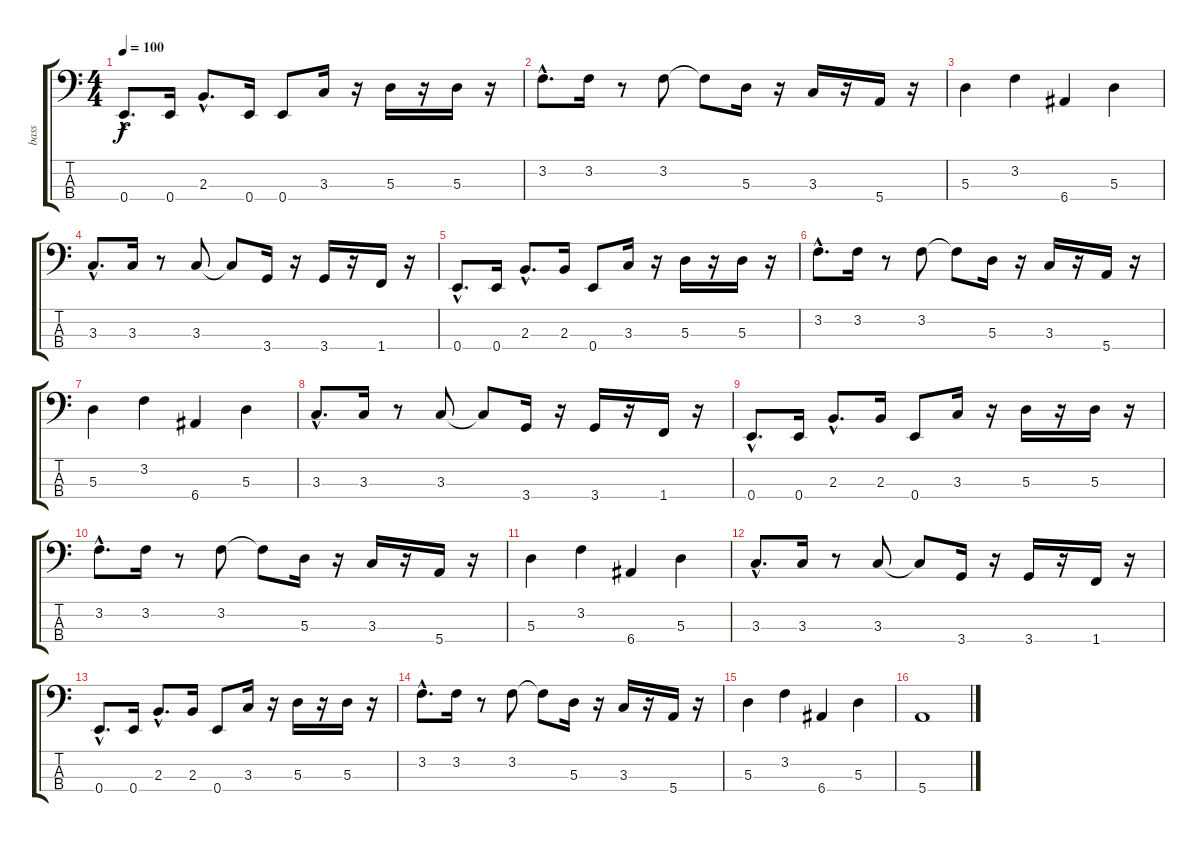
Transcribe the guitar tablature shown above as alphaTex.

\track ("bass" "bass") {instrument electricbassfinger}
\staff {score tabs}
\tuning (G2 D2 A1 E1) {hide}
\ts (4 4)
\tempo 100
\clef f4
\ks c
0.4{hac}.8{d dy f} 0.4.16 2.3{hac}.8{d} 0.4.16 0.4.8 3.3.16 r.16 5.3.16 r.16 5.3.16 r.16 |
3.2{hac}.8{d} 3.2.16 r.8 3.2.8 3.2{t}.8 5.3.16 r.16 3.3.16 r.16 5.4.16 r.16 |
5.3.4 3.2.4 6.4.4 5.3.4 |
3.3{hac}.8{d} 3.3.16 r.8 3.3.8 3.3{t}.8 3.4.16 r.16 3.4.16 r.16 1.4.16 r.16 |
0.4{hac}.8{d} 0.4.16 2.3{hac}.8{d} 2.3.16 0.4.8 3.3.16 r.16 5.3.16 r.16 5.3.16 r.16 |
3.2{hac}.8{d} 3.2.16 r.8 3.2.8 3.2{t}.8 5.3.16 r.16 3.3.16 r.16 5.4.16 r.16 |
5.3.4 3.2.4 6.4.4 5.3.4 |
3.3{hac}.8{d} 3.3.16 r.8 3.3.8 3.3{t}.8 3.4.16 r.16 3.4.16 r.16 1.4.16 r.16 |
0.4{hac}.8{d} 0.4.16 2.3{hac}.8{d} 2.3.16 0.4.8 3.3.16 r.16 5.3.16 r.16 5.3.16 r.16 |
3.2{hac}.8{d} 3.2.16 r.8 3.2.8 3.2{t}.8 5.3.16 r.16 3.3.16 r.16 5.4.16 r.16 |
5.3.4 3.2.4 6.4.4 5.3.4 |
3.3{hac}.8{d} 3.3.16 r.8 3.3.8 3.3{t}.8 3.4.16 r.16 3.4.16 r.16 1.4.16 r.16 |
0.4{hac}.8{d} 0.4.16 2.3{hac}.8{d} 2.3.16 0.4.8 3.3.16 r.16 5.3.16 r.16 5.3.16 r.16 |
3.2{hac}.8{d} 3.2.16 r.8 3.2.8 3.2{t}.8 5.3.16 r.16 3.3.16 r.16 5.4.16 r.16 |
5.3.4 3.2.4 6.4.4 5.3.4 |
5.4.1
